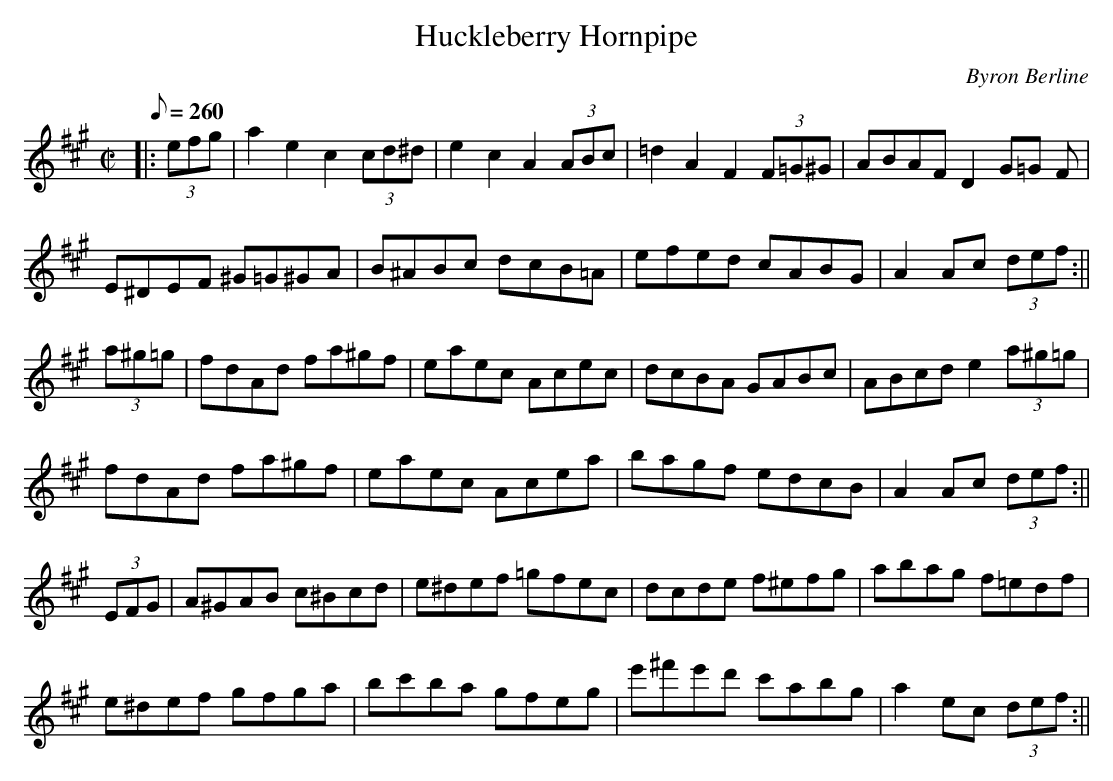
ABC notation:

X:1
T:Huckleberry Hornpipe
M:C|
L:1/8
Q:260
C:Byron Berline
K:A
K:% This version is suited for repeat play where it
K:% is to be cycled over and over again.
|:(3efg|a2 e2 c2 (3cd^d|e2 c2 A2 (3ABc |=d2 A2 F2 (3F=G^G|ABAF D2 (3G=G^
F|!
E^DEF ^G=G^GA|B^ABc dcB=A| efed cABG|A2 Ac (3def:||!
(3a^g=g|fdAd fa^gf|eaec Acec|dcBA GABc|ABcd e2(3a^g=g|!
fdAd fa^gf|eaec Acea|bagf edcB|A2 Ac (3def:||!
(3EFG|A^GAB c^Bcd|e^def  =gfec|dcde f^efg|abag f=edf|!
e^def gfga|bc'ba gfeg|e'^f'e'd' c'abg|a2 ec (3def:||!
